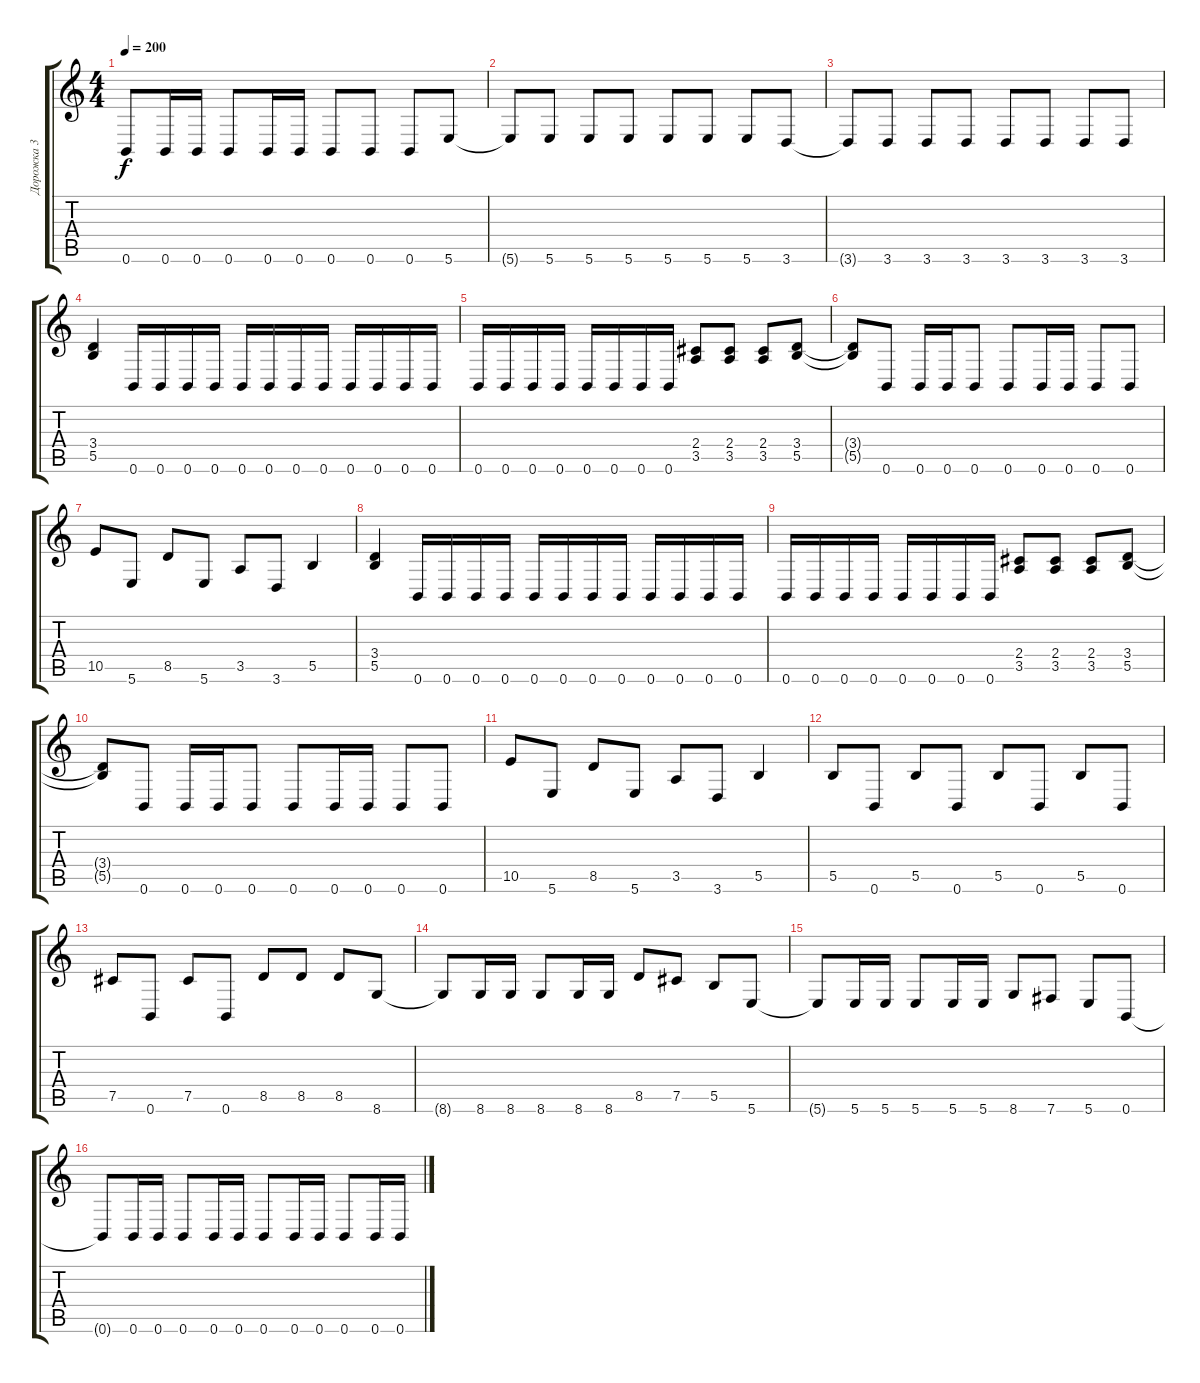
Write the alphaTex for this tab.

\track ("Дорожка 3" "Дорожка 3") {instrument distortionguitar}
\staff {score tabs}
\tuning (Db4 Ab3 E3 B2 Gb2 B1) {hide}
\ts (4 4)
\tempo 200
\clef g2
\ks c
0.6.8{dy f} 0.6.16 0.6.16 0.6.8 0.6.16 0.6.16 0.6.8 0.6.8 0.6.8 5.6.8 |
5.6{t}.8 5.6.8 5.6.8 5.6.8 5.6.8 5.6.8 5.6.8 3.6.8 |
3.6{t}.8 3.6.8 3.6.8 3.6.8 3.6.8 3.6.8 3.6.8 3.6.8 |
(3.4 5.5).4 0.6.16 0.6.16 0.6.16 0.6.16 0.6.16 0.6.16 0.6.16 0.6.16 0.6.16 0.6.16 0.6.16 0.6.16 |
0.6.16 0.6.16 0.6.16 0.6.16 0.6.16 0.6.16 0.6.16 0.6.16 (2.4 3.5).8 (2.4 3.5).8 (2.4 3.5).8 (3.4 5.5).8 |
(3.4{t} 5.5{t}).8 0.6.8 0.6.16 0.6.16 0.6.8 0.6.8 0.6.16 0.6.16 0.6.8 0.6.8 |
10.5.8 5.6.8 8.5.8 5.6.8 3.5.8 3.6.8 5.5.4 |
(3.4 5.5).4 0.6.16 0.6.16 0.6.16 0.6.16 0.6.16 0.6.16 0.6.16 0.6.16 0.6.16 0.6.16 0.6.16 0.6.16 |
0.6.16 0.6.16 0.6.16 0.6.16 0.6.16 0.6.16 0.6.16 0.6.16 (2.4 3.5).8 (2.4 3.5).8 (2.4 3.5).8 (3.4 5.5).8 |
(3.4{t} 5.5{t}).8 0.6.8 0.6.16 0.6.16 0.6.8 0.6.8 0.6.16 0.6.16 0.6.8 0.6.8 |
10.5.8 5.6.8 8.5.8 5.6.8 3.5.8 3.6.8 5.5.4 |
5.5.8 0.6.8 5.5.8 0.6.8 5.5.8 0.6.8 5.5.8 0.6.8 |
7.5.8 0.6.8 7.5.8 0.6.8 8.5.8 8.5.8 8.5.8 8.6.8 |
8.6{t}.8 8.6.16 8.6.16 8.6.8 8.6.16 8.6.16 8.5.8 7.5.8 5.5.8 5.6.8 |
5.6{t}.8 5.6.16 5.6.16 5.6.8 5.6.16 5.6.16 8.6.8 7.6.8 5.6.8 0.6.8 |
0.6{t}.8 0.6.16 0.6.16 0.6.8 0.6.16 0.6.16 0.6.8 0.6.16 0.6.16 0.6.8 0.6.16 0.6.16
